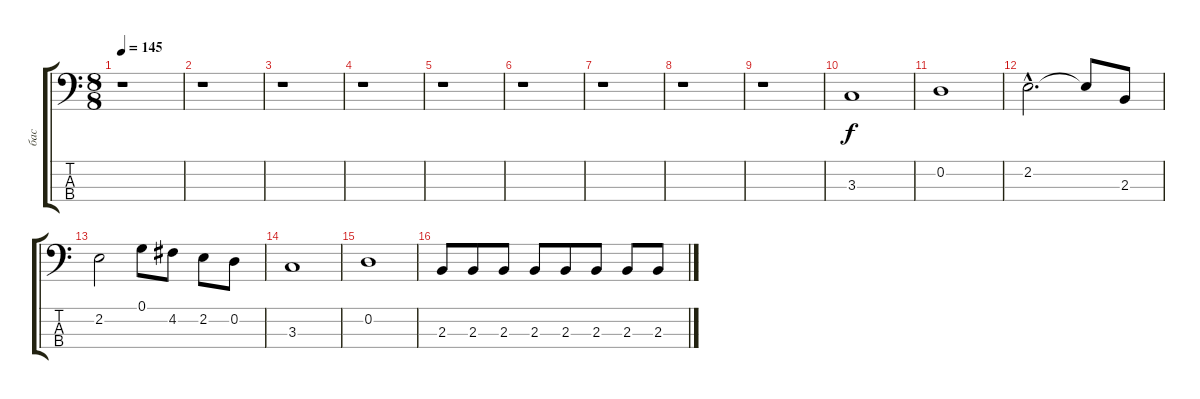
\track ("бас" "бас") {instrument electricbassfinger}
\staff {score tabs}
\tuning (G2 D2 A1 E1) {hide}
\ts (8 8)
\tempo 145
\clef f4
\ks c
r.1{dy fff} |
r.1 |
r.1 |
r.1 |
r.1 |
r.1 |
r.1 |
r.1 |
r.1 |
3.3.1{dy f} |
0.2.1 |
2.2{hac}.2{d} 2.2{t}.8 2.3.8 |
2.2.2 0.1.8 4.2.8 2.2.8 0.2.8 |
3.3.1 |
0.2.1 |
2.3.8 2.3.8 2.3.8 2.3.8 2.3.8 2.3.8 2.3.8 2.3.8
